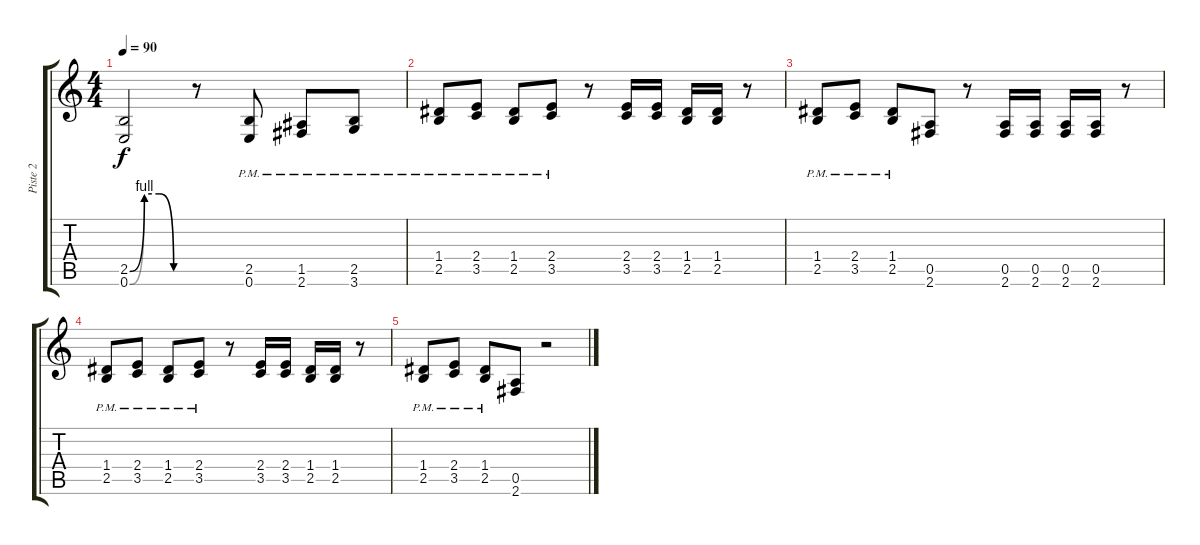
\track ("Piste 2" "Piste 2") {instrument overdrivenguitar}
\staff {score tabs}
\tuning (E4 B3 G3 D3 A2 E2) {hide}
\ts (4 4)
\tempo 90
\clef g2
\ks c
(2.5{be (custom 0 0 15 4 30 4 45 0 60 0)} 0.6{be (custom 0 0 15 4 30 4 45 0 60 0)}).2{dy f} r.8 (2.5{pm} 0.6{pm}).8 (1.5{pm} 2.6{pm}).8 (2.5{pm} 3.6{pm}).8 |
(1.4{pm} 2.5{pm}).8 (2.4{pm} 3.5{pm}).8 (1.4{pm} 2.5{pm}).8 (2.4{pm} 3.5{pm}).8 r.8 (2.4 3.5).16 (2.4 3.5).16 (1.4 2.5).16 (1.4 2.5).16 r.8 |
(1.4{pm} 2.5{pm}).8 (2.4{pm} 3.5{pm}).8 (1.4{pm} 2.5{pm}).8 (0.5 2.6).8 r.8 (0.5 2.6).16 (0.5 2.6).16 (0.5 2.6).16 (0.5 2.6).16 r.8 |
(1.4{pm} 2.5{pm}).8 (2.4{pm} 3.5{pm}).8 (1.4{pm} 2.5{pm}).8 (2.4{pm} 3.5{pm}).8 r.8 (2.4 3.5).16 (2.4 3.5).16 (1.4 2.5).16 (1.4 2.5).16 r.8 |
(1.4{pm} 2.5{pm}).8 (2.4{pm} 3.5{pm}).8 (1.4{pm} 2.5{pm}).8 (0.5 2.6).8 r.2
